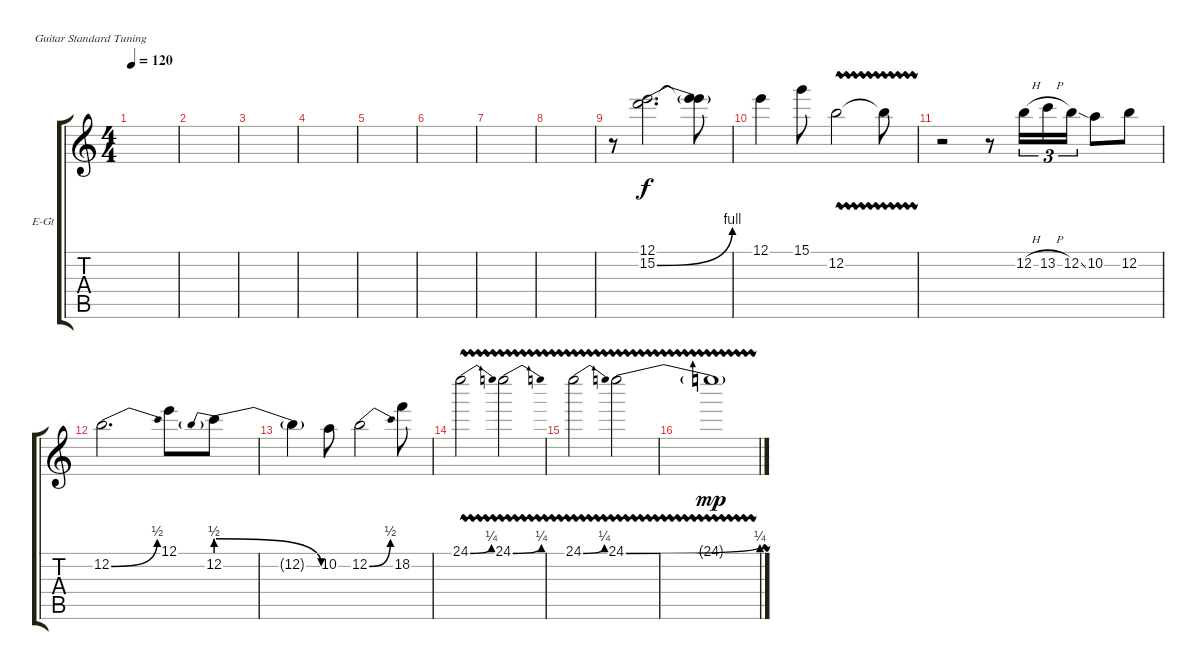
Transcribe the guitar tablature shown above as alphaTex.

\defaultSystemsLayout 4
\bracketExtendMode groupsimilarinstruments
\firstSystemTrackNameOrientation horizontal
\otherSystemsTrackNameOrientation horizontal
\track ("Electric Guitar (Solo)" "E-Gt") {instrument overdrivenguitar}
\staff {score tabs}
\tuning (E4 B3 G3 D3 A2 E2)
\ts (4 4)
\tempo 120
\clef g2
\ks c
|
|
|
|
|
|
|
|
r.8 (15.2{be (bend 0 0 11.4 4)} 12.1).2{d} (12.1{t} 15.2{t}).8 |
12.1.4 15.1.8 12.2{vw}.2 12.2{vw t}.8 |
r.2 r.8 12.2{h}.16{tu (3 2)} 13.2{h}.16{tu (3 2)} 12.2{ss}.16{tu (3 2)} 10.2.8 12.2.8 |
12.2{be (bend 24.599999999999998 0 30 2)}.2{d} 12.1.8 12.2{be (prebendrelease 0 2 40.199999999999996 0)}.8 |
12.2{t}.4 10.2.8 12.2{be (bend 25.2 0 39 2)}.2 18.2.8 |
24.1{be (bend 0 0 60 1) vw}.2 24.1{be (bend 0 0 60 1) vw}.2 |
24.1{be (bend 0 0 60 1) vw}.2 24.1{be (bend 0 0 60 1) vw}.2 |
24.1{vw t}.1{dy mp}
